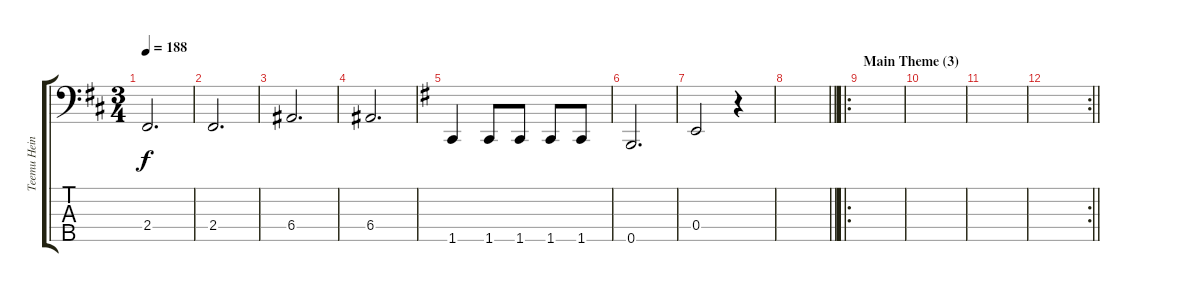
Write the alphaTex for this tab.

\track ("Teemu Heinola (bass)" "Teemu Hein") {instrument electricbasspick}
\staff {score tabs}
\tuning (G2 D2 A1 E1 B0) {hide}
\ts (3 4)
\tempo 188
\clef f4
\ks bminor
2.4.2{d dy f} |
2.4.2{d} |
6.4.2{d} |
6.4.2{d} |
\ks eminor
1.5.4 1.5.8 1.5.8 1.5.8 1.5.8 |
0.5.2{d} |
0.4.2 r.4 |
\barLineRight lightlight
|
\ro
\section ("" "Main Theme (3)")
|
|
|
\rc 2
\barLineRight lightlight
